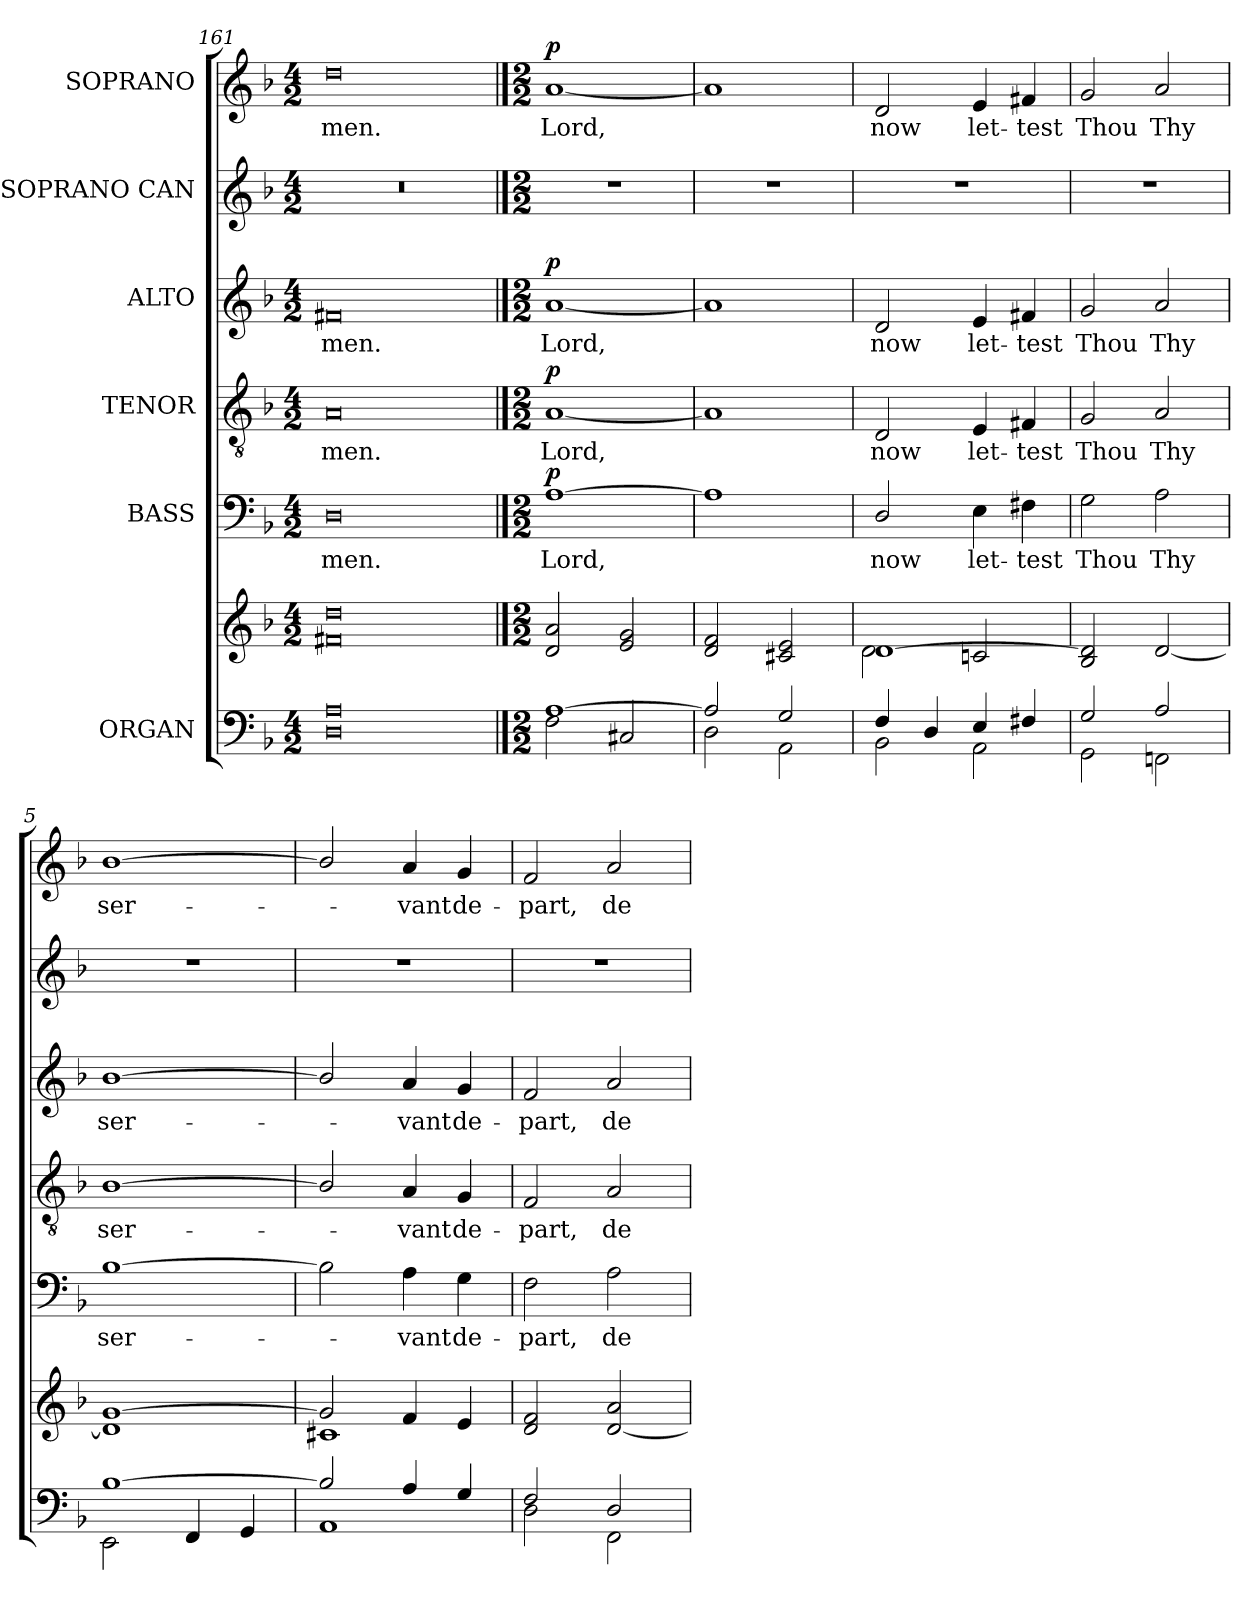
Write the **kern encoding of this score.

**kern	**kern	**kern	**text	**dynam	**kern	**text	**dynam	**kern	**text	**dynam	**kern	**kern	**text	**dynam
*part6	*part6	*part5	*part5	*part5	*part4	*part4	*part4	*part3	*part3	*part3	*part2	*part1	*part1	*part1
*staff7	*staff6	*staff5	*staff5	*staff5	*staff4	*staff4	*staff4	*staff3	*staff3	*staff3	*staff2	*staff1	*staff1	*staff1
*I"ORGAN	*	*I"BASS	*	*	*I"TENOR	*	*	*I"ALTO	*	*	*I"SOPRANO CAN	*I"SOPRANO	*	*
*clefF4	*clefG2	*clefF4	*	*	*clefGv2	*	*	*clefG2	*	*	*clefG2	*clefG2	*	*
*	*	*	*	*	*ITrd7c12	*	*	*	*	*	*	*	*	*
*k[b-]	*k[b-]	*k[b-]	*	*	*k[b-]	*	*	*k[b-]	*	*	*k[b-]	*k[b-]	*	*
*d:	*d:	*d:	*	*	*d:	*	*	*d:	*	*	*d:	*d:	*	*
*M4/2	*M4/2	*M4/2	*	*	*M4/2	*	*	*M4/2	*	*	*M4/2	*M4/2	*	*
=161	=161	=161	=161	=161	=161	=161	=161	=161	=161	=161	=161	=161	=161	=161
*^	*	*	*	*	*	*	*	*	*	*	*	*	*	*
!	!	!	!	!LO:LY:b:color=#000000	!	!	!	!	!	!	!	!	!	!	!
!	!	!	!	!	!	!	!LO:LY:b:color=#000000	!	!	!	!	!	!	!	!
!	!	!	!	!	!	!	!	!	!	!LO:LY:b:color=#000000	!	!LO:N:vis=1	!	!	!
!	!	!	!	!	!	!	!	!	!	!	!	!	!	!LO:LY:b:color=#000000	!
0Ai	0Di	0f#Xi 0ddi	0Di	-men.	.	0AAi	-men.	.	0f#Xi	-men.	.	0r	0ddi	-men.	.
!!LO:PB:g=z
==1	==1	==1	==1	==1	==1	==1	==1	==1	==1	==1	==1	==1	==1	==1	==1
*M2/2	*	*M2/2	*M2/2	*	*	*M2/2	*	*	*M2/2	*	*	*M2/2	*M2/2	*	*
!	!	!	!	!LO:LY:b:color=#000000	!	!	!	!	!	!	!	!	!	!	!
!	!	!	!	!	!	!	!LO:LY:b:color=#000000	!	!	!	!	!	!	!	!
!	!	!	!	!	!	!	!	!	!	!LO:LY:b:color=#000000	!	!	!	!	!
*	*	*MM120	*	*	*	*	*	*	*	*	*	*	*MM120	*	*
!	!	!	!	!	!	!	!	!	!	!	!	!	!	!LO:LY:b:color=#000000	!
[1Ai	2Fi\	2di/ 2ai	[1Ai	Lord,	p	[1AAi	Lord,	p	[1ai	Lord,	p	1r	[1ai	Lord,	p
.	2C#Xi/	2ei/ 2gi	.	.	.	.	.	.	.	.	.	.	.	.	.
=2	=2	=2	=2	=2	=2	=2	=2	=2	=2	=2	=2	=2	=2	=2	=2
2Ai/]	2Di\	2di/ 2fi	1Ai]	.	.	1AAi]	.	.	1ai]	.	.	1r	1ai]	.	.
2Gi/	2AAi\	2c#Xi/ 2ei	.	.	.	.	.	.	.	.	.	.	.	.	.
=3	=3	=3	=3	=3	=3	=3	=3	=3	=3	=3	=3	=3	=3	=3	=3
*	*	*^	*	*	*	*	*	*	*	*	*	*	*	*	*
!	!	!	!	!	!LO:LY:b:color=#000000	!	!	!	!	!	!	!	!	!	!	!
!	!	!	!	!	!	!	!	!LO:LY:b:color=#000000	!	!	!	!	!	!	!	!
!	!	!	!	!	!	!	!	!	!	!	!LO:LY:b:color=#000000	!	!	!	!	!
!	!	!	!	!	!	!	!	!	!	!	!	!	!	!	!LO:LY:b:color=#000000	!
4Fi/	2BB-i\	[1di	2di\	2Di/	now	.	2DDi/	now	.	2di/	now	.	1r	2di/	now	.
4Di/	.	.	.	.	.	.	.	.	.	.	.	.	.	.	.	.
!	!	!	!	!	!LO:LY:b:color=#000000	!	!	!	!	!	!	!	!	!	!	!
!	!	!	!	!	!	!	!	!LO:LY:b:color=#000000	!	!	!	!	!	!	!	!
!	!	!	!	!	!	!	!	!	!	!	!LO:LY:b:color=#000000	!	!	!	!	!
!	!	!	!	!	!	!	!	!	!	!	!	!	!	!	!LO:LY:b:color=#000000	!
4Ei/	2AAi\	.	2cni/	4Ei\	let-	.	4EEi/	let-	.	4ei/	let-	.	.	4ei/	let-	.
!	!	!	!	!	!LO:LY:b:color=#000000	!	!	!	!	!	!	!	!	!	!	!
!	!	!	!	!	!	!	!	!LO:LY:b:color=#000000	!	!	!	!	!	!	!	!
!	!	!	!	!	!	!	!	!	!	!	!LO:LY:b:color=#000000	!	!	!	!	!
!	!	!	!	!	!	!	!	!	!	!	!	!	!	!	!LO:LY:b:color=#000000	!
4F#Xi/	.	.	.	4F#Xi\	-test	.	4FF#Xi/	-test	.	4f#Xi/	-test	.	.	4f#Xi/	-test	.
*	*	*v	*v	*	*	*	*	*	*	*	*	*	*	*	*	*
=4	=4	=4	=4	=4	=4	=4	=4	=4	=4	=4	=4	=4	=4	=4	=4
!	!	!	!	!LO:LY:b:color=#000000	!	!	!	!	!	!	!	!	!	!	!
!	!	!	!	!	!	!	!LO:LY:b:color=#000000	!	!	!	!	!	!	!	!
!	!	!	!	!	!	!	!	!	!	!LO:LY:b:color=#000000	!	!	!	!	!
!	!	!	!	!	!	!	!	!	!	!	!	!	!	!LO:LY:b:color=#000000	!
2Gi/	2GGi\	2B-i/ 2di]	2Gi\	Thou	.	2GGi/	Thou	.	2gi/	Thou	.	1r	2gi/	Thou	.
!	!	!	!	!LO:LY:b:color=#000000	!	!	!	!	!	!	!	!	!	!	!
!	!	!	!	!	!	!	!LO:LY:b:color=#000000	!	!	!	!	!	!	!	!
!	!	!	!	!	!	!	!	!	!	!LO:LY:b:color=#000000	!	!	!	!	!
!	!	!	!	!	!	!	!	!	!	!	!	!	!	!LO:LY:b:color=#000000	!
2Ai/	2FFni\	[2di/	2Ai\	Thy	.	2AAi/	Thy	.	2ai/	Thy	.	.	2ai/	Thy	.
=5	=5	=5	=5	=5	=5	=5	=5	=5	=5	=5	=5	=5	=5	=5	=5
!	!	!	!	!LO:LY:b:color=#000000	!	!	!	!	!	!	!	!	!	!	!
!	!	!	!	!	!	!	!LO:LY:b:color=#000000	!	!	!	!	!	!	!	!
!	!	!	!	!	!	!	!	!	!	!LO:LY:b:color=#000000	!	!	!	!	!
!	!	!	!	!	!	!	!	!	!	!	!	!	!	!LO:LY:b:color=#000000	!
[1B-i	2EEi\	1di] [1gi	[1B-i	ser-	.	[1BB-i	ser-	.	[1b-i	ser-	.	1r	[1b-i	ser-	.
.	4FFi/	.	.	.	.	.	.	.	.	.	.	.	.	.	.
.	4GGi/	.	.	.	.	.	.	.	.	.	.	.	.	.	.
=6	=6	=6	=6	=6	=6	=6	=6	=6	=6	=6	=6	=6	=6	=6	=6
*	*	*^	*	*	*	*	*	*	*	*	*	*	*	*	*
2B-i/]	1AAi	2gi/]	1c#Xi	2B-i\]	.	.	2BB-i/]	.	.	2b-i/]	.	.	1r	2b-i/]	.	.
!	!	!	!	!	!LO:LY:b:color=#000000	!	!	!	!	!	!	!	!	!	!	!
!	!	!	!	!	!	!	!	!LO:LY:b:color=#000000	!	!	!	!	!	!	!	!
!	!	!	!	!	!	!	!	!	!	!	!LO:LY:b:color=#000000	!	!	!	!	!
!	!	!	!	!	!	!	!	!	!	!	!	!	!	!	!LO:LY:b:color=#000000	!
4Ai/	.	4fi/	.	4Ai\	-vant	.	4AAi/	-vant	.	4ai/	-vant	.	.	4ai/	-vant	.
!	!	!	!	!	!LO:LY:b:color=#000000	!	!	!	!	!	!	!	!	!	!	!
!	!	!	!	!	!	!	!	!LO:LY:b:color=#000000	!	!	!	!	!	!	!	!
!	!	!	!	!	!	!	!	!	!	!	!LO:LY:b:color=#000000	!	!	!	!	!
!	!	!	!	!	!	!	!	!	!	!	!	!	!	!	!LO:LY:b:color=#000000	!
4Gi/	.	4ei/	.	4Gi\	de-	.	4GGi/	de-	.	4gi/	de-	.	.	4gi/	de-	.
*	*	*v	*v	*	*	*	*	*	*	*	*	*	*	*	*	*
!!LO:LB:g=z
=7	=7	=7	=7	=7	=7	=7	=7	=7	=7	=7	=7	=7	=7	=7	=7
!	!	!	!	!LO:LY:b:color=#000000	!	!	!	!	!	!	!	!	!	!	!
!	!	!	!	!	!	!	!LO:LY:b:color=#000000	!	!	!	!	!	!	!	!
!	!	!	!	!	!	!	!	!	!	!LO:LY:b:color=#000000	!	!	!	!	!
!	!	!	!	!	!	!	!	!	!	!	!	!	!	!LO:LY:b:color=#000000	!
2Fi/	2Di\	2di/ 2fi	2Fi\	-part,	.	2FFi/	-part,	.	2fi/	-part,	.	1r	2fi/	-part,	.
!	!	!	!	!LO:LY:b:color=#000000	!	!	!	!	!	!	!	!	!	!	!
!	!	!	!	!	!	!	!LO:LY:b:color=#000000	!	!	!	!	!	!	!	!
!	!	!	!	!	!	!	!	!	!	!LO:LY:b:color=#000000	!	!	!	!	!
!	!	!	!	!	!	!	!	!	!	!	!	!	!	!LO:LY:b:color=#000000	!
2Di/	2FFi\	[2di/ 2ai	2Ai\	de-	.	2AAi/	de-	.	2ai/	de-	.	.	2ai/	de-	.
*v	*v	*	*	*	*	*	*	*	*	*	*	*	*	*	*
=	=	=	=	=	=	=	=	=	=	=	=	=	=	=
*-	*-	*-	*-	*-	*-	*-	*-	*-	*-	*-	*-	*-	*-	*-
